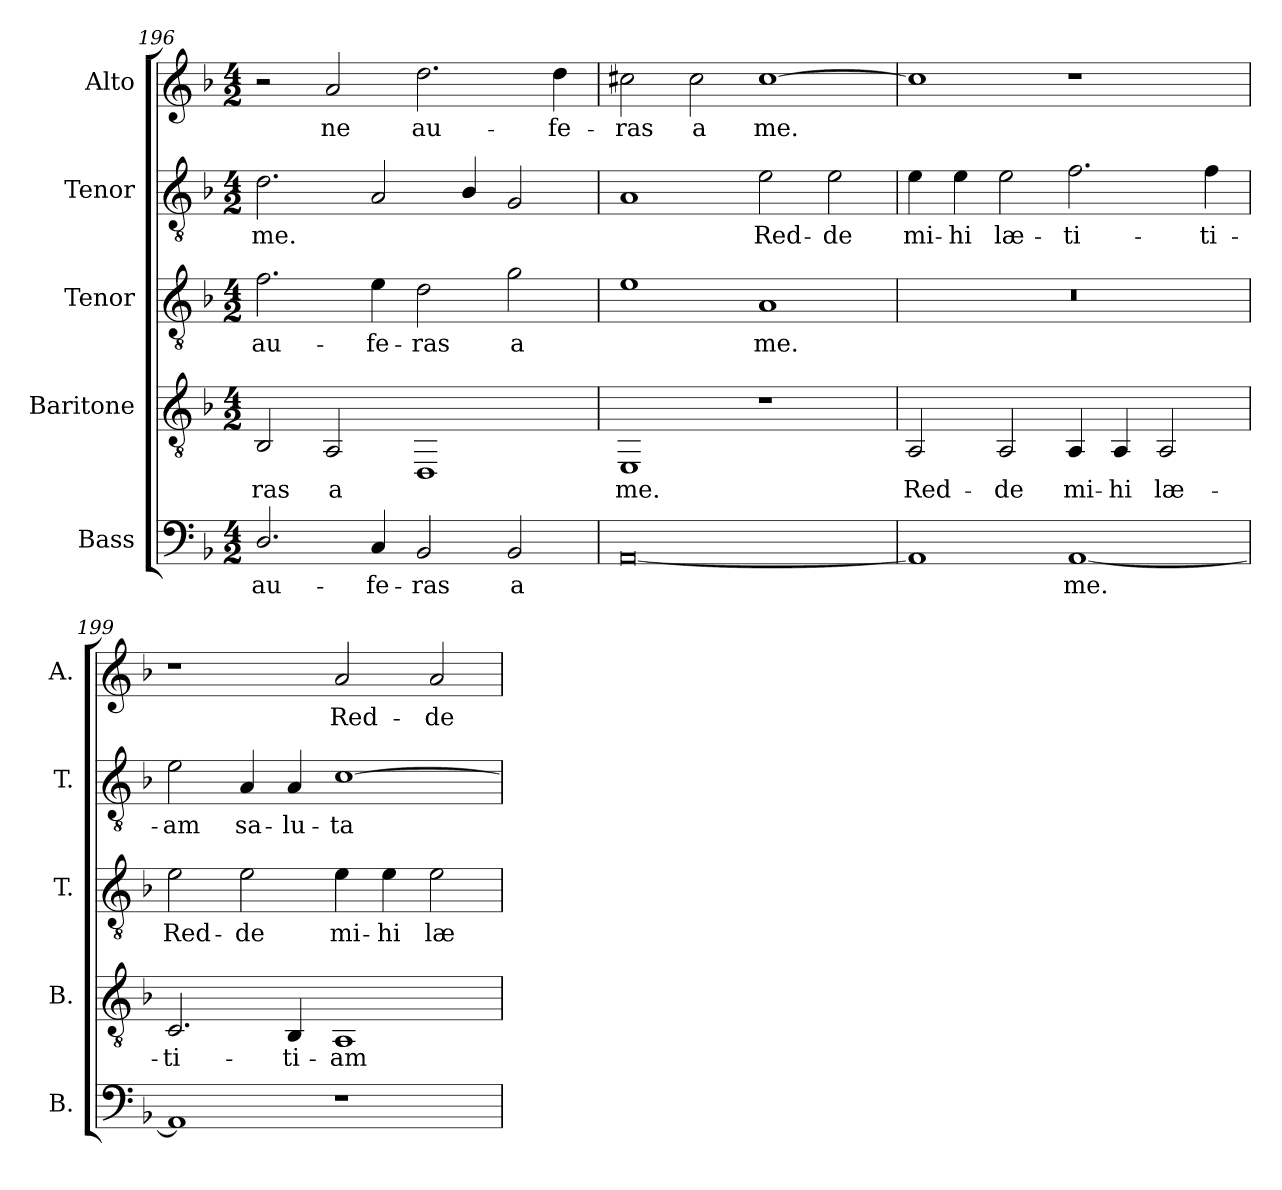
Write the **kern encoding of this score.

**kern	**text	**kern	**text	**kern	**text	**kern	**text	**kern	**text
*part5	*part5	*part4	*part4	*part3	*part3	*part2	*part2	*part1	*part1
*staff5	*staff5	*staff4	*staff4	*staff3	*staff3	*staff2	*staff2	*staff1	*staff1
*I"Bass	*	*I"Baritone	*	*I"Tenor	*	*I"Tenor	*	*I"Alto	*
*I'B.	*	*I'B.	*	*I'T.	*	*I'T.	*	*I'A.	*
*clefF4	*	*clefGv2	*	*clefGv2	*	*clefGv2	*	*clefG2	*
*	*	*	*	*ITrd7c12	*	*ITrd7c12	*	*	*
*k[b-]	*	*k[b-]	*	*k[b-]	*	*k[b-]	*	*k[b-]	*
*F:	*	*F:	*	*F:	*	*F:	*	*F:	*
*M4/2	*	*M4/2	*	*M4/2	*	*M4/2	*	*M4/2	*
=196	=196	=196	=196	=196	=196	=196	=196	=196	=196
!	!LO:LY:b:color=#000000	!	!	!	!	!	!	!	!
!	!	!	!LO:LY:b:color=#000000	!	!	!	!	!	!
!	!	!	!	!	!LO:LY:b:color=#000000	!	!	!	!
!	!	!	!	!	!	!	!LO:LY:b:color=#000000	!	!
2.Di/	au-	2BB-i/	-ras	2.Fi\	au-	2.Di\	me.	2r	.
!	!	!	!LO:LY:b:color=#000000	!	!	!	!	!	!
!	!	!	!	!	!	!	!	!	!LO:LY:b:color=#000000
.	.	2AAi/	a	.	.	.	.	2ai/	ne
!	!LO:LY:b:color=#000000	!	!	!	!	!	!	!	!
!	!	!	!	!	!LO:LY:b:color=#000000	!	!	!	!
4Ci/	-fe-	.	.	4Ei\	-fe-	2AAi/	.	.	.
!	!LO:LY:b:color=#000000	!	!	!	!	!	!	!	!
!	!	!	!	!	!LO:LY:b:color=#000000	!	!	!	!
!	!	!	!	!	!	!	!	!	!LO:LY:b:color=#000000
2BB-i/	-ras	1DDi	.	2Di\	-ras	.	.	2.ddi\	au-
.	.	.	.	.	.	4BB-i/	.	.	.
!	!LO:LY:b:color=#000000	!	!	!	!	!	!	!	!
!	!	!	!	!	!LO:LY:b:color=#000000	!	!	!	!
2BB-i/	a	.	.	2Gi\	a	2GGi/	.	.	.
!	!	!	!	!	!	!	!	!	!LO:LY:b:color=#000000
.	.	.	.	.	.	.	.	4ddi\	-fe-
!!LO:PB:g=z
=197	=197	=197	=197	=197	=197	=197	=197	=197	=197
!	!	!	!LO:LY:b:color=#000000	!	!	!	!	!	!
!	!	!	!	!	!	!	!	!	!LO:LY:b:color=#000000
[0AAi	.	1EEi	me.	1Ei	.	1AAi	.	2cc#Xi\	-ras
!	!	!	!	!	!	!	!	!	!LO:LY:b:color=#000000
.	.	.	.	.	.	.	.	2cc#i\	a
!	!	!	!	!	!LO:LY:b:color=#000000	!	!	!	!
!	!	!	!	!	!	!	!LO:LY:b:color=#000000	!	!
!	!	!	!	!	!	!	!	!	!LO:LY:b:color=#000000
.	.	1r	.	1AAi	me.	2Ei\	Red-	[1cc#i	me.
!	!	!	!	!	!	!	!LO:LY:b:color=#000000	!	!
.	.	.	.	.	.	2Ei\	-de	.	.
=198	=198	=198	=198	=198	=198	=198	=198	=198	=198
!	!	!	!LO:LY:b:color=#000000	!LO:N:vis=1	!	!	!	!	!
!	!	!	!	!	!	!	!LO:LY:b:color=#000000	!	!
1AAi]	.	2AAi/	Red-	0r	.	4Ei\	mi-	1cc#i]	.
!	!	!	!	!	!	!	!LO:LY:b:color=#000000	!	!
.	.	.	.	.	.	4Ei\	-hi	.	.
!	!	!	!LO:LY:b:color=#000000	!	!	!	!	!	!
!	!	!	!	!	!	!	!LO:LY:b:color=#000000	!	!
.	.	2AAi/	-de	.	.	2Ei\	læ-	.	.
!	!LO:LY:b:color=#000000	!	!	!	!	!	!	!	!
!	!	!	!LO:LY:b:color=#000000	!	!	!	!	!	!
!	!	!	!	!	!	!	!LO:LY:b:color=#000000	!	!
[1AAi	me.	4AAi/	mi-	.	.	2.Fi\	-ti-	1r	.
!	!	!	!LO:LY:b:color=#000000	!	!	!	!	!	!
.	.	4AAi/	-hi	.	.	.	.	.	.
!	!	!	!LO:LY:b:color=#000000	!	!	!	!	!	!
.	.	2AAi/	læ-	.	.	.	.	.	.
!	!	!	!	!	!	!	!LO:LY:b:color=#000000	!	!
.	.	.	.	.	.	4Fi\	-ti-	.	.
=199	=199	=199	=199	=199	=199	=199	=199	=199	=199
!	!	!	!LO:LY:b:color=#000000	!	!	!	!	!	!
!	!	!	!	!	!LO:LY:b:color=#000000	!	!	!	!
!	!	!	!	!	!	!	!LO:LY:b:color=#000000	!	!
1AAi]	.	2.Ci/	-ti-	2Ei\	Red-	2Ei\	-am	1r	.
!	!	!	!	!	!LO:LY:b:color=#000000	!	!	!	!
!	!	!	!	!	!	!	!LO:LY:b:color=#000000	!	!
.	.	.	.	2Ei\	-de	4AAi/	sa-	.	.
!	!	!	!LO:LY:b:color=#000000	!	!	!	!	!	!
!	!	!	!	!	!	!	!LO:LY:b:color=#000000	!	!
.	.	4BB-i/	-ti-	.	.	4AAi/	-lu-	.	.
!	!	!	!LO:LY:b:color=#000000	!	!	!	!	!	!
!	!	!	!	!	!LO:LY:b:color=#000000	!	!	!	!
!	!	!	!	!	!	!	!LO:LY:b:color=#000000	!	!
!	!	!	!	!	!	!	!	!	!LO:LY:b:color=#000000
1r	.	1AAi	-am	4Ei\	mi-	[1Ci	-ta-	2ai/	Red-
!	!	!	!	!	!LO:LY:b:color=#000000	!	!	!	!
.	.	.	.	4Ei\	-hi	.	.	.	.
!	!	!	!	!	!LO:LY:b:color=#000000	!	!	!	!
!	!	!	!	!	!	!	!	!	!LO:LY:b:color=#000000
.	.	.	.	2Ei\	læ-	.	.	2ai/	-de
=	=	=	=	=	=	=	=	=	=
*-	*-	*-	*-	*-	*-	*-	*-	*-	*-
